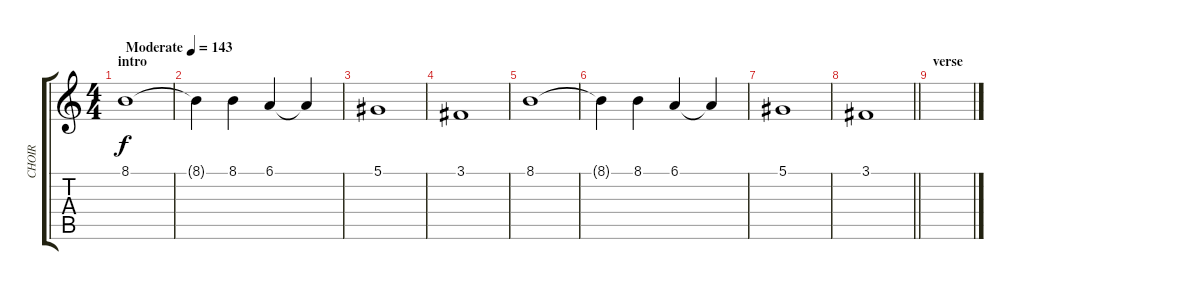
\track ("CHOIR" "CHOIR") {instrument choiraahs}
\staff {score tabs}
\tuning (Eb4 Bb3 Gb3 Db3 Ab2 Eb2) {hide}
\ts (4 4)
\section ("" "intro")
\tempo (143 "Moderate")
\clef g2
\ks c
8.1.1{dy f instrument choiraahs} |
8.1{t}.4 8.1.4 6.1.4 6.1{t}.4 |
5.1.1 |
3.1.1 |
8.1.1 |
8.1{t}.4 8.1.4 6.1.4 6.1{t}.4 |
5.1.1 |
\barLineRight lightlight
3.1.1 |
\section ("" "verse")
